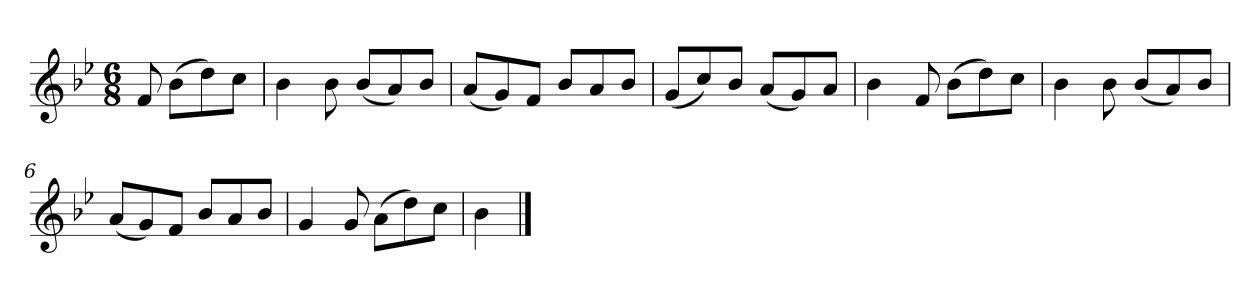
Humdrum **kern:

**kern
*part1
*staff1
*k[b-e-]
*M6/8
*MM120
=
8f
(8b-L
8dd)
8ccJ
=1
4b-
8b-
(8b-L
8a)
8b-J
=2
(8aL
8g)
8fJ
8b-L
8a
8b-J
=3
(8gL
8cc)
8b-J
(8aL
8g)
8aJ
=4
4b-
8f
(8b-L
8dd)
8ccJ
=5
4b-
8b-
(8b-L
8a)
8b-J
=6
(8aL
8g)
8fJ
8b-L
8a
8b-J
=7
4g
8g
(8aL
8dd)
8ccJ
=8
4b-
==
*-
